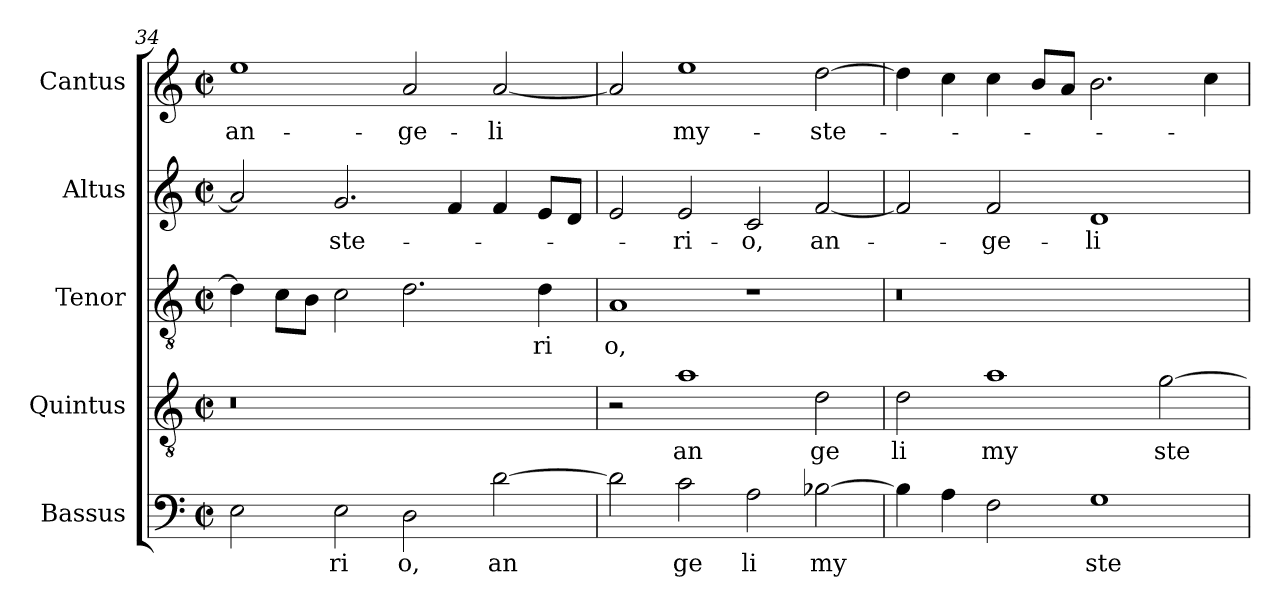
**kern	**text	**kern	**text	**kern	**text	**kern	**text	**kern	**text
*part5	*part5	*part4	*part4	*part3	*part3	*part2	*part2	*part1	*part1
*staff5	*staff5	*staff4	*staff4	*staff3	*staff3	*staff2	*staff2	*staff1	*staff1
*I"Bassus	*	*I"Quintus	*	*I"Tenor	*	*I"Altus	*	*I"Cantus	*
*clefF4	*	*clefGv2	*	*clefGv2	*	*clefG2	*	*clefG2	*
*M2/2	*	*M2/2	*	*M2/2	*	*M2/2	*	*M2/2	*
*met(c|)	*	*met(c|)	*	*met(c|)	*	*met(c|)	*	*met(c|)	*
=34	=34	=34	=34	=34	=34	=34	=34	=34	=34
!	!	!	!	!	!	!	!	!	!LO:LY:b:cj
2E\	.	0r	.	4d\]	.	2a/]	.	1ee	an-
.	.	.	.	8c\L	.	.	.	.	.
.	.	.	.	8B\J	.	.	.	.	.
!	!LO:LY:b:cj	!	!	!	!	!	!LO:LY:b	!	!
2E\	ri	.	.	2c\	.	2.g/	-ste-	.	.
!	!LO:LY:b:cj	!	!	!	!	!	!	!	!LO:LY:b:cj
2D\	o,	.	.	2.d\	.	.	.	2a/	-ge-
.	.	.	.	.	.	4f/	.	.	.
!	!LO:LY:b:cj	!	!	!	!	!	!	!	!LO:LY:b:cj
[>2d\	an	.	.	.	.	4f/	.	[<2a/	-li
!	!	!	!	!	!LO:LY:b:cj	!	!	!	!
.	.	.	.	4d\	ri	8e/L	.	.	.
.	.	.	.	.	.	8d/J	.	.	.
=35	=35	=35	=35	=35	=35	=35	=35	=35	=35
!	!	!	!	!	!LO:LY:b:cj	!	!	!	!
2d\]	.	2r	.	1A	o,	2e/	.	2a/]	.
!	!LO:LY:b:cj	!	!LO:LY:b:cj	!	!	!	!LO:LY:b:cj	!	!LO:LY:b:cj
2c\	ge	1a	an	.	.	2e/	-ri-	1ee	my-
!	!LO:LY:b:cj	!	!	!	!	!	!LO:LY:b:cj	!	!
2A\	li	.	.	1r	.	2c/	-o,	.	.
!	!LO:LY:b	!	!LO:LY:b:cj	!	!	!	!LO:LY:b:cj	!	!LO:LY:b
[>2B-X\	my	2d\	ge	.	.	[<2f/	an-	[>2dd\	-ste-
=36	=36	=36	=36	=36	=36	=36	=36	=36	=36
!	!	!	!LO:LY:b:cj	!	!	!	!	!	!
4B-\]	.	2d\	li	0r	.	2f/]	.	4dd\]	.
4A\	.	.	.	.	.	.	.	4cc\	.
!	!	!	!LO:LY:b:cj	!	!	!	!LO:LY:b:cj	!	!
2F\	.	1a	my	.	.	2f/	-ge-	4cc\	.
.	.	.	.	.	.	.	.	8b/L	.
.	.	.	.	.	.	.	.	8a/J	.
!	!LO:LY:b:cj	!	!	!	!	!	!LO:LY:b:cj	!	!
1G	ste	.	.	.	.	1d	-li	2.b\	.
!	!	!	!LO:LY:b	!	!	!	!	!	!
.	.	[>2g\	ste	.	.	.	.	.	.
.	.	.	.	.	.	.	.	4cc\	.
=	=	=	=	=	=	=	=	=	=
*-	*-	*-	*-	*-	*-	*-	*-	*-	*-
